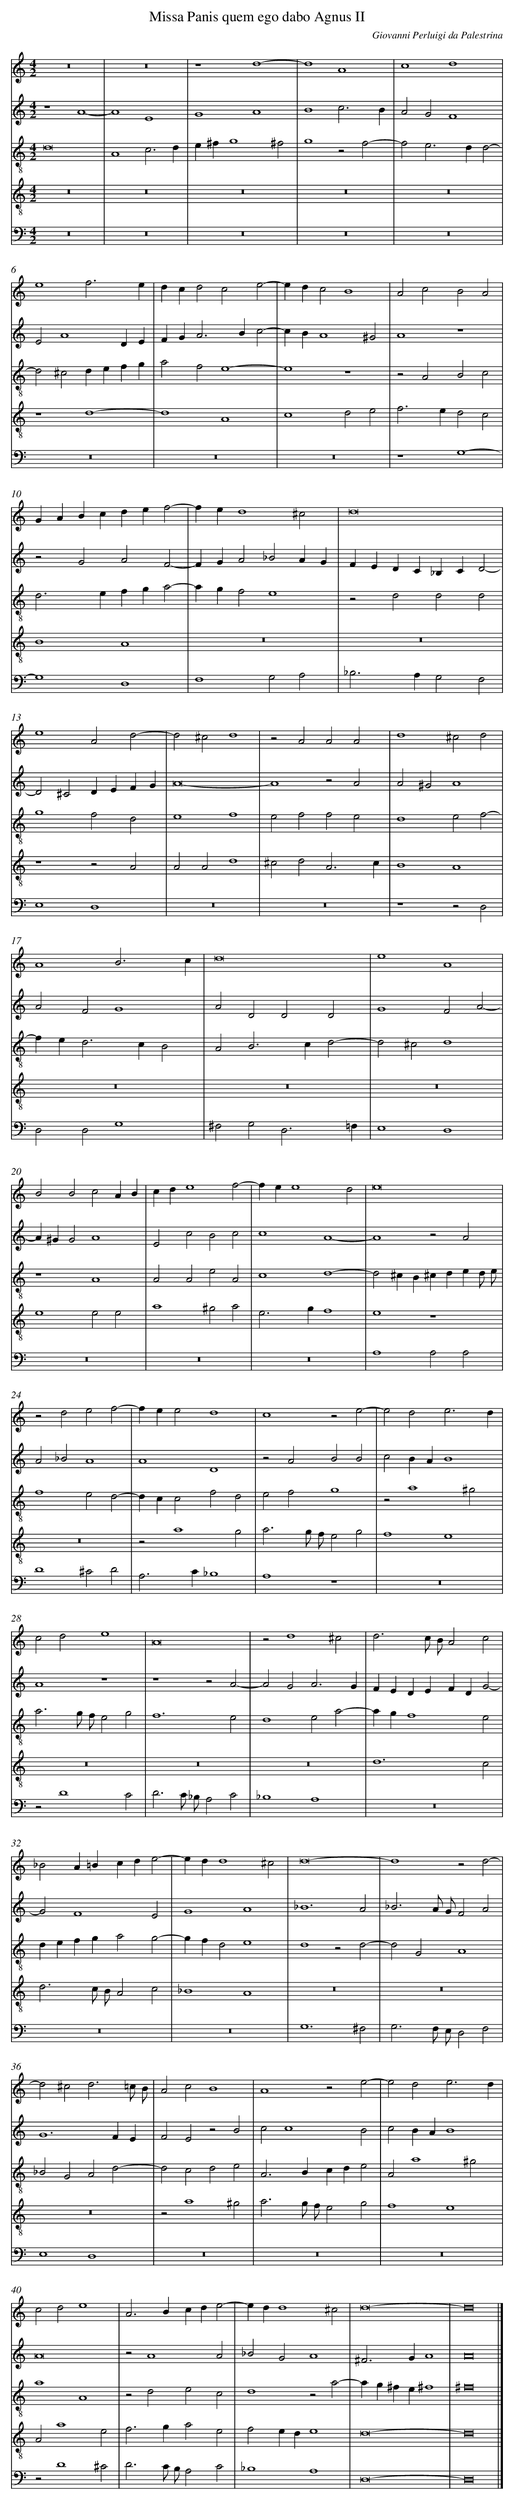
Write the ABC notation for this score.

X:1
T: Missa Panis quem ego dabo Agnus II
C: Giovanni Perluigi da Palestrina
L: 1/4
M: 4/2
V: 1 clef=treble
V: 2 clef=treble
V: 3 clef=treble-8
V: 4 clef=treble-8
V: 5 clef=bass
K: C
[V:1] z8 |
[V:2] z4A4- |
[V:3] d8 |
[V:4] z8 |
[V:5] z8 |
[V:1] z8 |
[V:2] A4E4 |
[V:3] A4c3d |
[V:4] z8 |
[V:5] z8 |
[V:1] z4d4- |
[V:2] G4A4 |
[V:3] e^fg4^f2 |
[V:4] z8 |
[V:5] z8 |
[V:1] d4A4 |
[V:2] B4c3B |
[V:3] g4z2f2- |
[V:4] z8 |
[V:5] z8 |
[V:1] c4d4 |
[V:2] A2G2F4 |
[V:3] f2e2>d2d2- |
[V:4] z8 |
[V:5] z8 |
[V:1] e4f3e |
[V:2] E2A4DE |
[V:3] d2^c2defg |
[V:4] z4d4- |
[V:5] z8 |
[V:1] dcd2c2e2- |
[V:2] FG2<A2Bc2- |
[V:3] a2f2e4- |
[V:4] d4A4 |
[V:5] z8 |
[V:1] edc2B4 |
[V:2] cBA4^G2 |
[V:3] e4z4 |
[V:4] c4d2e2 |
[V:5] z8 |
[V:1] A2c2B2A2 |
[V:2] A4z4 |
[V:3] z2A2B2c2 |
[V:4] f2>e2d2c2 |
[V:5] z4G,4- |
[V:1] GABcdef2- |
[V:2] z2G2A2F2- |
[V:3] d2>e2fga2- |
[V:4] B4A4 |
[V:5] G,4D,4 |
[V:1] fed4^c2 |
[V:2] FGA2_B2AG |
[V:3] agf2e4 |
[V:4] z8 |
[V:5] F,4G,2A,2 |
[V:1] d8 |
[V:2] FEDC_B,CD2- |
[V:3] z2d2d2d2 |
[V:4] z8 |
[V:5] _B,2>A,2G,2F,2 |
[V:1] e4A2d2- |
[V:2] D2^C2DEFG |
[V:3] g4f2d2 |
[V:4] z4z2A2 |
[V:5] E,4D,4 |
[V:1] d2^c2d4 |
[V:2] A8- |
[V:3] e4f4 |
[V:4] A2A2d4 |
[V:5] z8 |
[V:1] z2A2A2A2 |
[V:2] A4z2A2 |
[V:3] e2f2f2e2 |
[V:4] ^c2d2A3c |
[V:5] z8 |
[V:1] d4^c2d2 |
[V:2] A2^G2A4 |
[V:3] d4e2f2- |
[V:4] B4A4 |
[V:5] z4z2D,2 |
[V:1] A4B3c |
[V:2] A2F2G4 |
[V:3] fe2<d2cB2 |
[V:4] z8 |
[V:5] D,2D,2G,4 |
[V:1] d8 |
[V:2] A2D2D2D2 |
[V:3] A2B2>c2d2- |
[V:4] z8 |
[V:5] ^F,2G,2D,3=F, |
[V:1] e4A4 |
[V:2] G4F2A2- |
[V:3] d2^c2d4 |
[V:4] z8 |
[V:5] E,4D,4 |
[V:1] B2B2c2AB |
[V:2] A^GG2A4 |
[V:3] z4A4 |
[V:4] e4e2e2 |
[V:5] z8 |
[V:1] cde4f2- |
[V:2] E2c2B2c2 |
[V:3] A2A2e2A2 |
[V:4] a4^g2a2 |
[V:5] z8 |
[V:1] fee4d2 |
[V:2] c4A4- |
[V:3] c4d4- |
[V:4] e2>g2f4 |
[V:5] z8 |
[V:1] e8 |
[V:2] A4z2A2 |
[V:3] d2^cB^cded/ e/ |
[V:4] e4z4 |
[V:5] A,4A,2A,2 |
[V:1] z2d2e2f2- |
[V:2] A2_B2A4 |
[V:3] f4e2d2- |
[V:4] z8 |
[V:5] D4^C2D2 |
[V:1] fee2d4 |
[V:2] A4D4 |
[V:3] dcc2f2d2 |
[V:4] z2a4g2 |
[V:5] A,2>C2_B,4 |
[V:1] c4z2e2- |
[V:2] z2A2B2B2 |
[V:3] e2f2g4 |
[V:4] a3g/ f/e2g2 |
[V:5] A,4z4 |
[V:1] e2d2e3d |
[V:2] c2BAB4 |
[V:3] z2a4^g2 |
[V:4] f4e4 |
[V:5] z8 |
[V:1] c2d2e4 |
[V:2] A4z4 |
[V:3] a3g/ f/e2g2 |
[V:4] z8 |
[V:5] z2D4C2 |
[V:1] A8 |
[V:2] z4z2A2- |
[V:3] f6e2 |
[V:4] z8 |
[V:5] D3C/ _B,/A,2C2 |
[V:1] z2d4^c2 |
[V:2] A2G2A3G |
[V:3] d4e2a2- |
[V:4] z8 |
[V:5] _B,4A,4 |
[V:1] d3c/ B/A2c2 |
[V:2] FEDEFDG2- |
[V:3] agf4e2 |
[V:4] d6c2 |
[V:5] z8 |
[V:1] _B2A=Bcde2- |
[V:2] G2F4E2 |
[V:3] defga2g2- |
[V:4] d3c/ B/A2c2 |
[V:5] z8 |
[V:1] edd4^c2 |
[V:2] G4A4 |
[V:3] gfd2e4 |
[V:4] _B4A4 |
[V:5] z8 |
[V:1] d8- |
[V:2] _B6A2 |
[V:3] d4z2d2- |
[V:4] z8 |
[V:5] G,6^F,2 |
[V:1] d4z2d2- |
[V:2] _B3A/ G/F2A2 |
[V:3] d2G2A4 |
[V:4] z8 |
[V:5] G,3F,/ E,/D,2F,2 |
[V:1] d2^c2d3=c/ B/ |
[V:2] G6FE |
[V:3] _B2G2A2d2- |
[V:4] z8 |
[V:5] E,4D,4 |
[V:1] A2c2B4 |
[V:2] F2E2z2B2 |
[V:3] d2c2d2e2 |
[V:4] z2a4^g2 |
[V:5] z8 |
[V:1] A4z2e2- |
[V:2] c2c4B2 |
[V:3] A2>B2cde2 |
[V:4] a3g/ f/e2g2 |
[V:5] z8 |
[V:1] e2d2e3d |
[V:2] c2BAB4 |
[V:3] A2a4^g2 |
[V:4] f4e4 |
[V:5] z8 |
[V:1] c2d2e4 |
[V:2] A8 |
[V:3] a4A4 |
[V:4] A2a4e2 |
[V:5] z2D4^C2 |
[V:1] A2>B2cde2- |
[V:2] z2A4A2 |
[V:3] z2d2e2c2 |
[V:4] f2>g2a2e2 |
[V:5] D3C/ B,/A,2C2 |
[V:1] edd4^c2 |
[V:2] _B2G2A4 |
[V:3] d4z2a2- |
[V:4] f2ede4 |
[V:5] _B,4A,4 |
[V:1] d8- |
[V:2] ^F2>G2A4 |
[V:3] ag^fe^f4 |
[V:4] d8- |
[V:5] D,8- |
[V:1] d8 |]
[V:2] A8 |]
[V:3] ^f8 |]
[V:4] d8 |]
[V:5] D,8 |]
